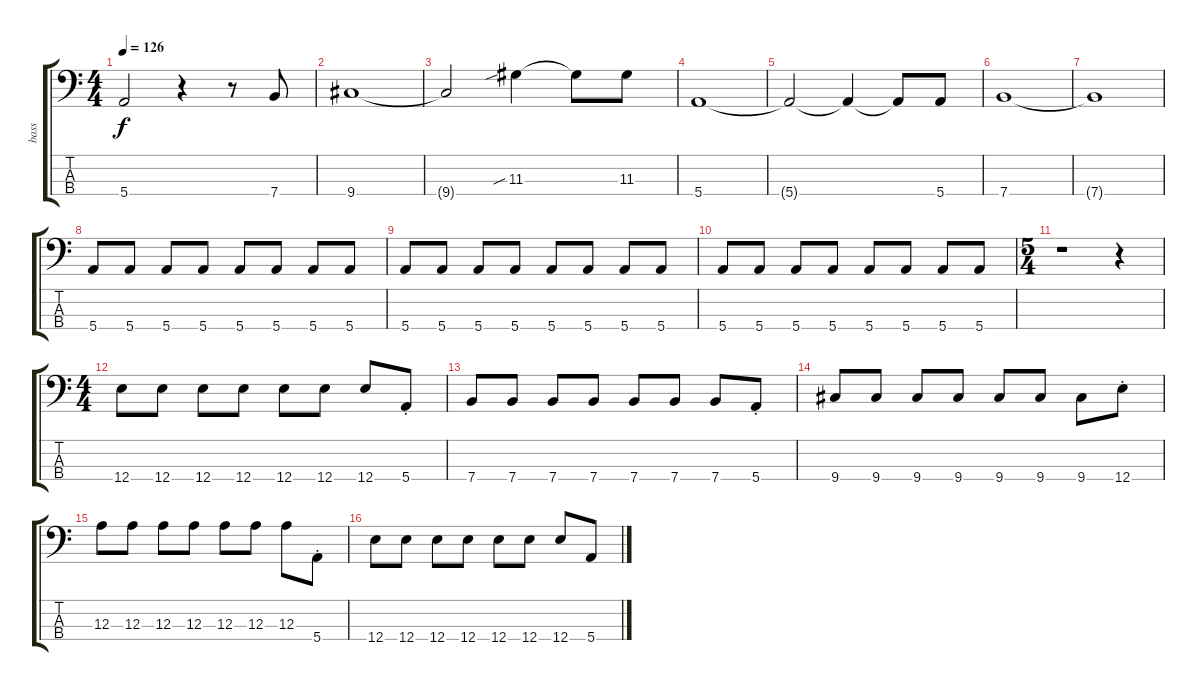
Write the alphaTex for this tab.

\track ("bass" "bass") {instrument electricbassfinger}
\staff {score tabs}
\tuning (G2 D2 A1 E1) {hide}
\ts (4 4)
\tempo 126
\clef f4
\ks c
5.4{t}.2{dy f} r.4 r.8 7.4.8 |
9.4.1 |
9.4{t}.2 11.3{sib}.4 11.3{t}.8 11.3.8 |
5.4.1 |
5.4{t}.2 5.4{t}.4 5.4{t}.8 5.4.8 |
7.4.1 |
7.4{t}.1 |
5.4.8 5.4.8 5.4.8 5.4.8 5.4.8 5.4.8 5.4.8 5.4.8 |
5.4.8 5.4.8 5.4.8 5.4.8 5.4.8 5.4.8 5.4.8 5.4.8 |
5.4.8 5.4.8 5.4.8 5.4.8 5.4.8 5.4.8 5.4.8 5.4.8 |
\ts (5 4)
r.1 r.4 |
\ts (4 4)
12.4.8 12.4.8 12.4.8 12.4.8 12.4.8 12.4.8 12.4.8 5.4{st}.8 |
7.4.8 7.4.8 7.4.8 7.4.8 7.4.8 7.4.8 7.4.8 5.4{st}.8 |
9.4.8 9.4.8 9.4.8 9.4.8 9.4.8 9.4.8 9.4.8 12.4{st}.8 |
12.3.8 12.3.8 12.3.8 12.3.8 12.3.8 12.3.8 12.3.8 5.4{st}.8 |
12.4.8 12.4.8 12.4.8 12.4.8 12.4.8 12.4.8 12.4.8 5.4.8
